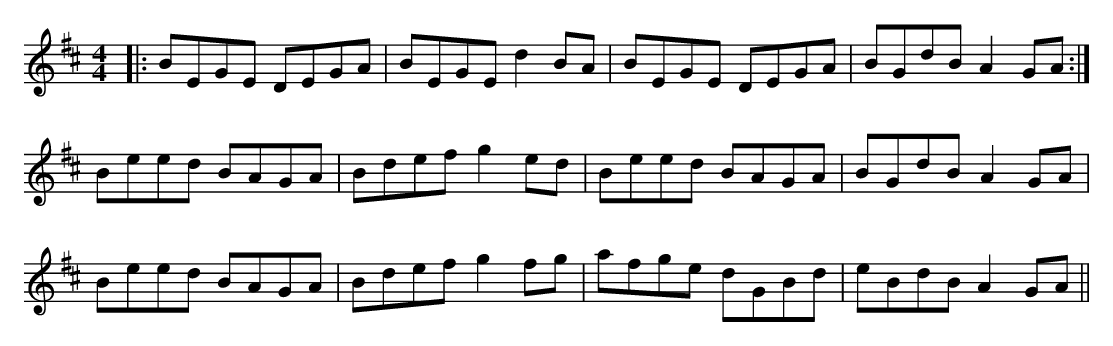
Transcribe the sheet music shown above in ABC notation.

X:1
M:4/4
K:Edor
|:BEGE DEGA|BEGE d2BA|BEGE DEGA|BGdB A2GA:|
Beed BAGA|Bdef g2ed|Beed BAGA|BGdB A2GA|
Beed BAGA|Bdef g2fg|afge dGBd|eBdB A2GA||
